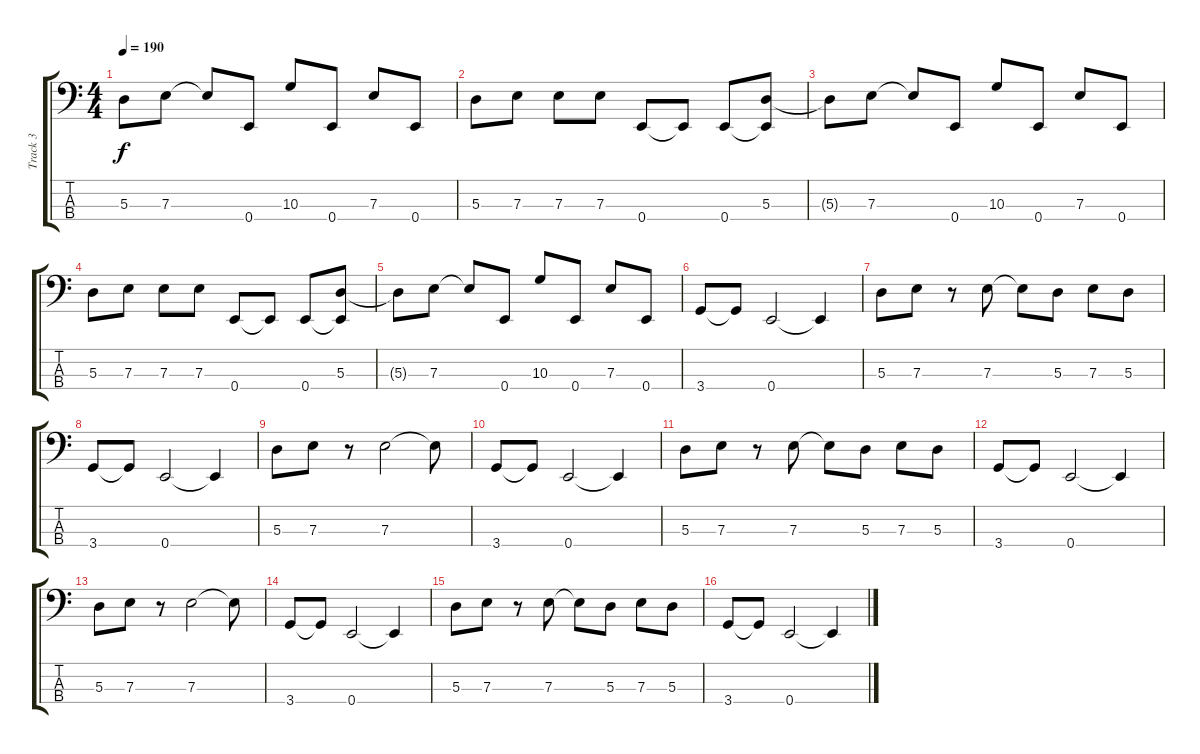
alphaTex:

\track ("Track 3" "Track 3") {instrument electricbassfinger}
\staff {score tabs}
\tuning (G2 D2 A1 E1) {hide}
\ts (4 4)
\tempo 190
\clef f4
\ks c
5.3{t}.8{dy f} 7.3.8 7.3{t}.8 0.4.8 10.3.8 0.4.8 7.3.8 0.4.8 |
5.3.8 7.3.8 7.3.8 7.3.8 0.4.8 0.4{t}.8 0.4.8 (5.3 0.4{t}).8 |
5.3{t}.8 7.3.8 7.3{t}.8 0.4.8 10.3.8 0.4.8 7.3.8 0.4.8 |
5.3.8 7.3.8 7.3.8 7.3.8 0.4.8 0.4{t}.8 0.4.8 (5.3 0.4{t}).8 |
5.3{t}.8 7.3.8 7.3{t}.8 0.4.8 10.3.8 0.4.8 7.3.8 0.4.8 |
3.4.8 3.4{t}.8 0.4.2 0.4{t}.4 |
5.3.8 7.3.8 r.8 7.3.8 7.3{t}.8 5.3.8 7.3.8 5.3.8 |
3.4.8 3.4{t}.8 0.4.2 0.4{t}.4 |
5.3.8 7.3.8 r.8 7.3.2 7.3{t}.8 |
3.4.8 3.4{t}.8 0.4.2 0.4{t}.4 |
5.3.8 7.3.8 r.8 7.3.8 7.3{t}.8 5.3.8 7.3.8 5.3.8 |
3.4.8 3.4{t}.8 0.4.2 0.4{t}.4 |
5.3.8 7.3.8 r.8 7.3.2 7.3{t}.8 |
3.4.8 3.4{t}.8 0.4.2 0.4{t}.4 |
5.3.8 7.3.8 r.8 7.3.8 7.3{t}.8 5.3.8 7.3.8 5.3.8 |
3.4.8 3.4{t}.8 0.4.2 0.4{t}.4
